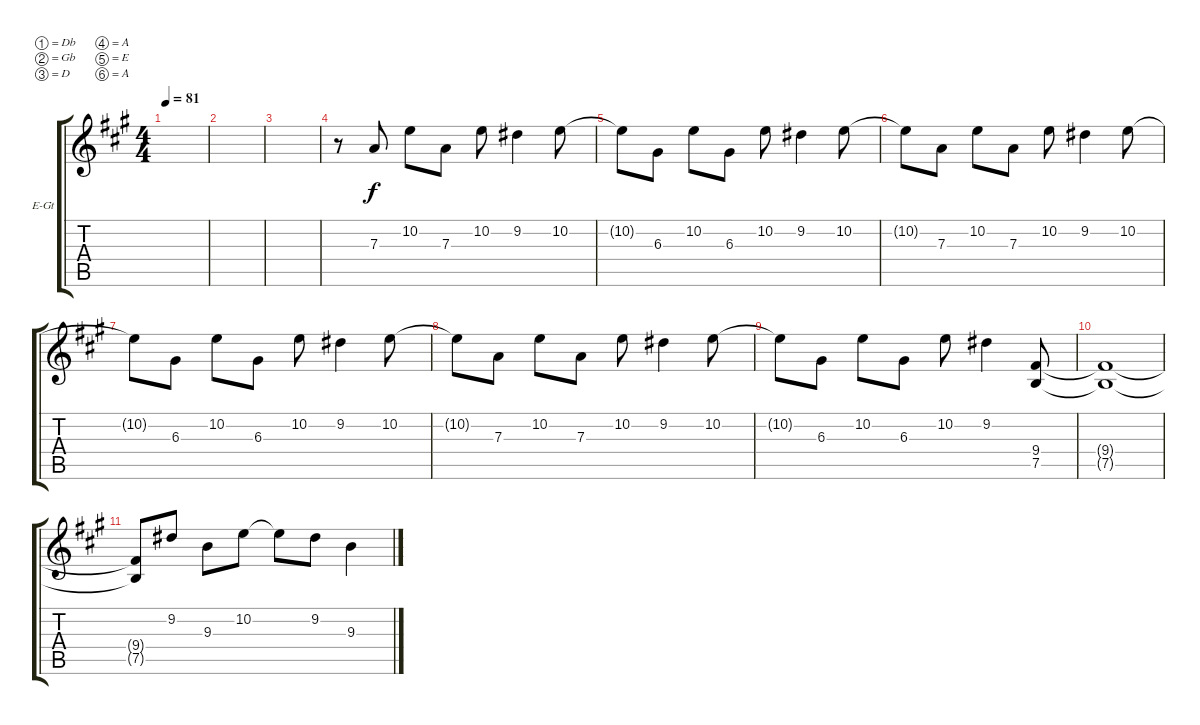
\defaultSystemsLayout 4
\bracketExtendMode groupsimilarinstruments
\firstSystemTrackNameOrientation horizontal
\otherSystemsTrackNameOrientation horizontal
\track ("Electric Guitar" "E-Gt") {instrument distortionguitar}
\staff {score tabs}
\tuning (Db4 Gb3 D3 A2 E2 A1)
\ts (4 4)
\tempo 81
\clef g2
\ks f#minor
|
|
|
r.8 7.3.8 10.2.8 7.3.8 10.2.8 9.2.4 10.2.8 |
10.2{t}.8 6.3.8 10.2.8 6.3.8 10.2.8 9.2.4 10.2.8 |
10.2{t}.8 7.3.8 10.2.8 7.3.8 10.2.8 9.2.4 10.2.8 |
10.2{t}.8 6.3.8 10.2.8 6.3.8 10.2.8 9.2.4 10.2.8 |
10.2{t}.8 7.3.8 10.2.8 7.3.8 10.2.8 9.2.4 10.2.8 |
10.2{t}.8 6.3.8 10.2.8 6.3.8 10.2.8 9.2.4 (7.5 9.4).8 |
(9.4{t} 7.5{t}).1 |
(7.5{t} 9.4{t}).8 9.2.8 9.3.8 10.2.8 10.2{t}.8 9.2.8 9.3.4
